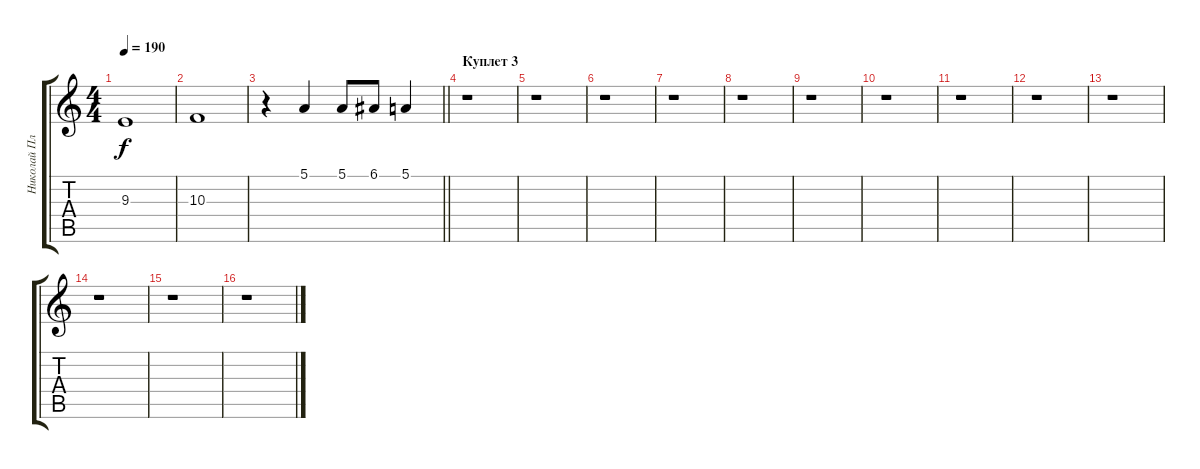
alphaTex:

\track ("Николай Плявин" "Николай Пл") {instrument acousticgrandpiano}
\staff {score tabs}
\tuning (E4 B3 G3 D3 A2 E2) {hide}
\ts (4 4)
\tempo 190
\clef g2
\ks c
9.3.1{dy f} |
10.3.1 |
\barLineRight lightlight
r.4 5.1.4 5.1.8 6.1.8 5.1.4 |
\section ("" "Куплет 3")
r.1 |
r.1 |
r.1 |
r.1 |
r.1 |
r.1 |
r.1 |
r.1 |
r.1 |
r.1 |
r.1 |
r.1 |
r.1
